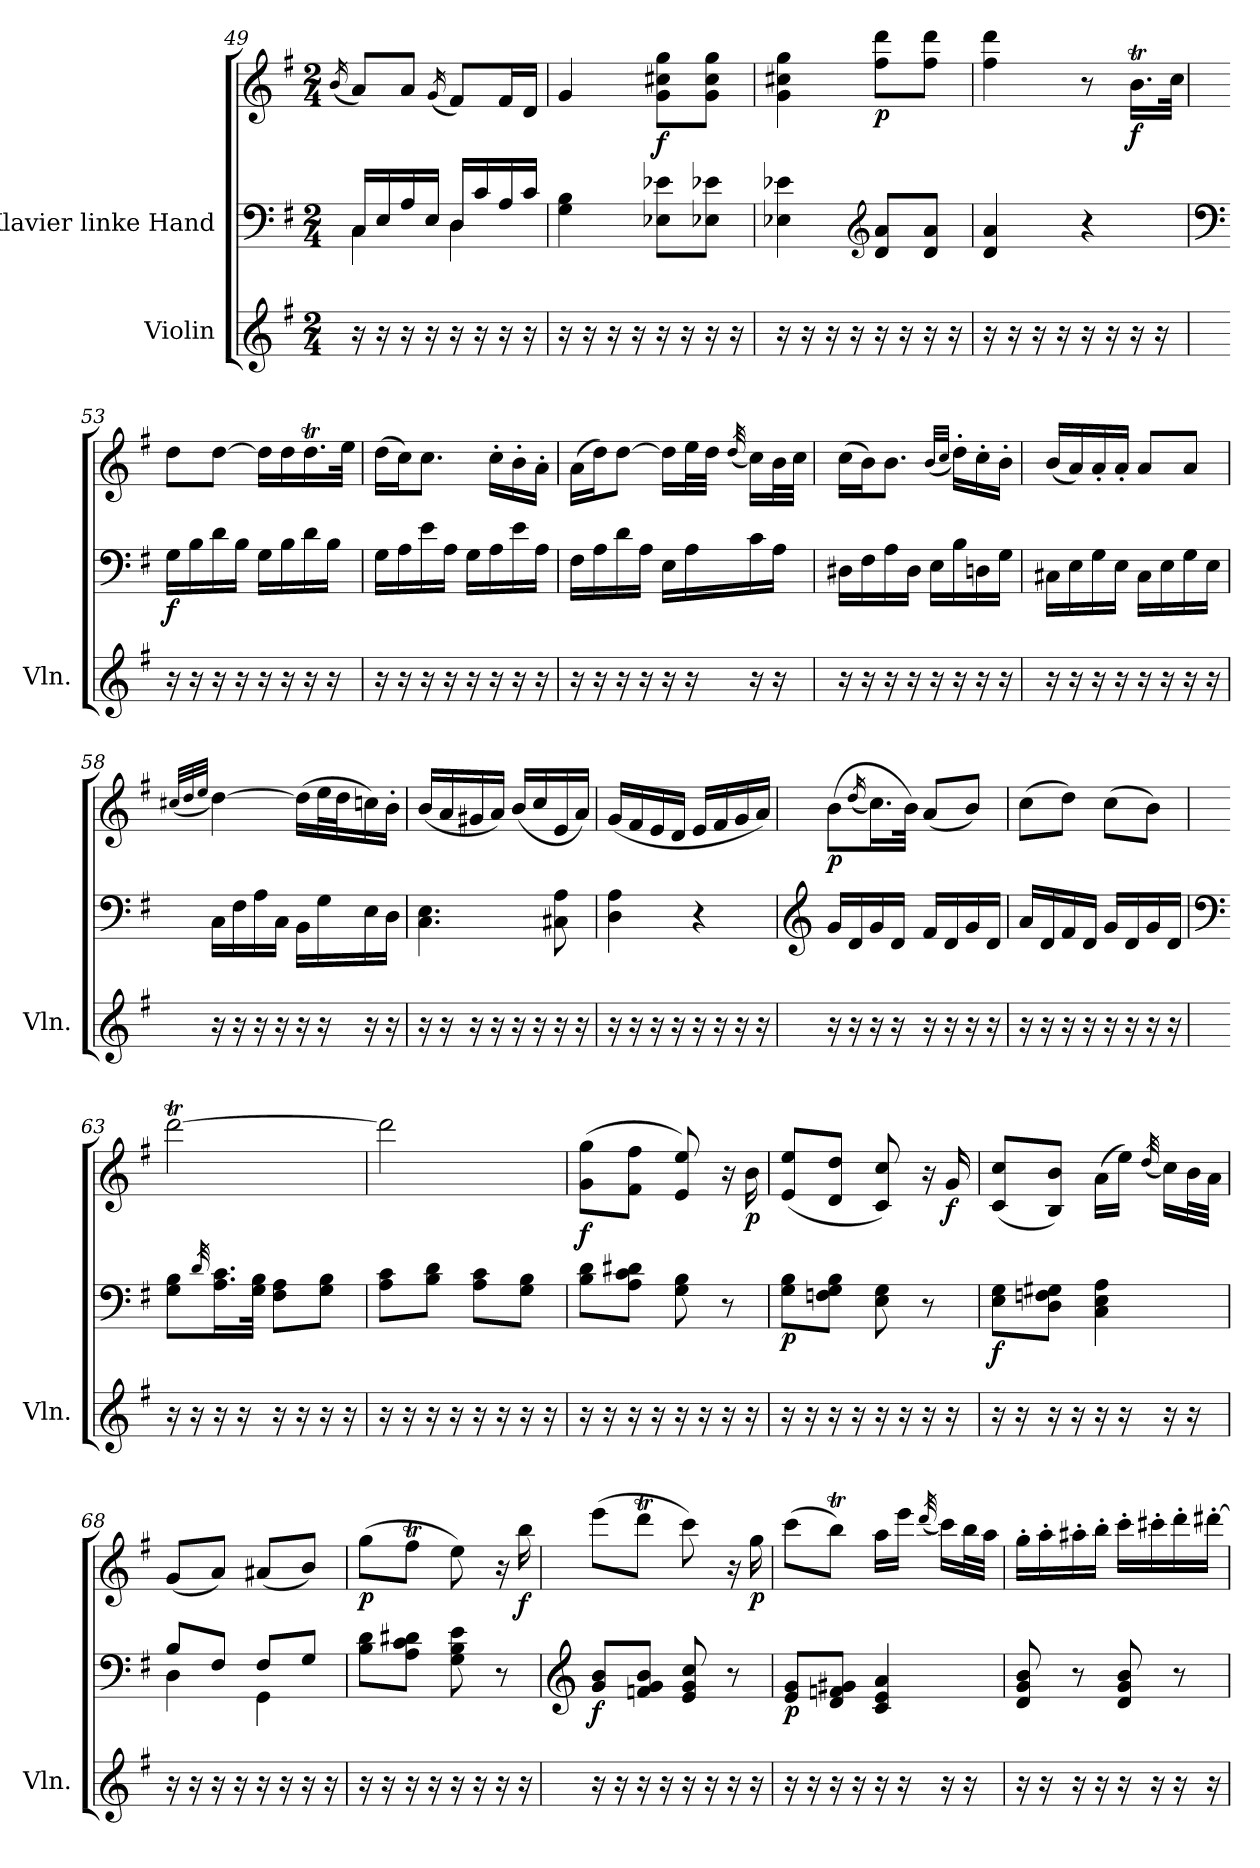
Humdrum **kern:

**kern	**kern	**kern	**dynam
*part2	*part1	*part1	*part1
*staff3	*staff2	*staff1	*staff1/2
*I"Violin	*I"Klavier linke Hand	*	*
*I'Vln.	*	*	*
*clefG2	*clefF4	*clefG2	*
*k[f#]	*k[f#]	*k[f#]	*
*M2/4	*M2/4	*M2/4	*
=49	=49	=49	=49
.	.	(<16qb/	.
*	*^	*	*
16r	16C/LL	4C\	8a/L)	.
16r	16E/	.	.	.
16r	16A/	.	8a/J	.
16r	16E/JJ	.	.	.
.	.	.	(<16qg/	.
16r	16D/LL	4D\	8f#/L)	.
16r	16c/	.	.	.
16r	16A/	.	16f#/L	.
16r	16c/JJ	.	16d/JJ	.
*	*v	*v	*	*
=50	=50	=50	=50
16r	4G\ 4B\	4g/	.
16r	.	.	.
16r	.	.	.
16r	.	.	.
!	!	!	!LO:DY:b
16r	8E-X\ 8e-X\L	8g\ 8cc#X\ 8gg\L	f
16r	.	.	.
16r	8E-X\ 8e-X\J	8g\ 8cc#\ 8gg\J	.
16r	.	.	.
!!LO:PB:g=z
=51	=51	=51	=51
16r	4E-X\ 4e-X\	4g\ 4cc#X\ 4gg\	.
16r	.	.	.
16r	.	.	.
16r	.	.	.
*	*clefG2	*	*
!	!	!	!LO:DY:b
16r	8d/ 8a/L	8ff#\ 8ddd\L	p
16r	.	.	.
16r	8d/ 8a/J	8ff#\ 8ddd\J	.
16r	.	.	.
=52	=52	=52	=52
16r	4d/ 4a/	4ff#\ 4ddd\	.
16r	.	.	.
16r	.	.	.
16r	.	.	.
16r	4r	8r	.
16r	.	.	.
!	!	!	!LO:DY:b
16r	.	16.bt\LL	f
16r	.	.	.
.	.	32cc\JJk	.
!!LO:LB:g=z
=53	=53	=53	=53
*	*clefF4	*	*
!	!	!	!LO:DY:b=2
16r	16G\LL	8dd\L	f
16r	16B\	.	.
16r	16d\	[8dd\J	.
16r	16B\JJ	.	.
16r	16G\LL	16dd\LL]	.
16r	16B\	16dd\	.
16r	16d\	16.ddT\	.
16r	16B\JJ	.	.
.	.	32ee\JJk	.
=54	=54	=54	=54
16r	16G\LL	(>16dd\LL	.
16r	16A\	16cc\J)	.
16r	16e\	8.cc\J	.
16r	16A\JJ	.	.
16r	16G\LL	.	.
16r	16A\	16cc'\LL	.
16r	16e\	16b'\	.
16r	16A\JJ	16a'\JJ	.
=55	=55	=55	=55
16r	16F#\LL	(>16a\LL	.
16r	16A\	16dd\J)	.
16r	16d\	[8dd\J	.
16r	16A\JJ	.	.
16r	16E\LL	16dd\LL]	.
16r	16A\	32ee\L	.
.	.	32dd\JJJ	.
.	.	(<32qdd/	.
16r	16c\	16cc\LL)	.
16r	16A\JJ	32b\L	.
.	.	32cc\JJJ	.
=56	=56	=56	=56
16r	16D#X\LL	(>16cc\LL	.
16r	16F#\	16b\J)	.
16r	16A\	8.b\J	.
16r	16D#\JJ	.	.
16r	16E\LL	.	.
.	.	(<32qb/LLL	.
.	.	32qcc/JJJ	.
16r	16B\	16dd'\LL)	.
16r	16Dn\	16cc'\	.
16r	16G\JJ	16b'\JJ	.
=57	=57	=57	=57
16r	16C#X\LL	(<16b/LL	.
16r	16E\	16a/)	.
16r	16G\	16a'/	.
16r	16E\JJ	16a'/JJ	.
16r	16C#\LL	8a/L	.
16r	16E\	.	.
16r	16G\	8a/J	.
16r	16E\JJ	.	.
!!LO:LB:g=z
=58	=58	=58	=58
.	.	(<32qcc#X/LLL	.
.	.	32qdd/	.
.	.	32qee/JJJ	.
16r	16C\LL	[4dd\)	.
16r	16F#\	.	.
16r	16A\	.	.
16r	16C\JJ	.	.
16r	16BB\LL	(>16dd\LL]	.
16r	16G\	32ee\L	.
.	.	32dd\J	.
16r	16E\	16ccn\)	.
16r	16D\JJ	16b'\JJ	.
=59	=59	=59	=59
16r	4.C\ 4.E\	(<16b/LL	.
16r	.	16a/	.
16r	.	16g#X/	.
16r	.	16a/JJ)	.
16r	.	(<16b/LL	.
16r	.	16cc/	.
16r	8C#X\ 8A\	16e/	.
16r	.	16a/JJ)	.
=60	=60	=60	=60
16r	4D\ 4A\	(<16g/LL	.
16r	.	16f#/	.
16r	.	16e/	.
16r	.	16d/JJ	.
16r	4r	16e/LL	.
16r	.	16f#/	.
16r	.	16g/	.
16r	.	16a/JJ)	.
=61	=61	=61	=61
*	*clefG2	*	*
!	!	!	!LO:DY:b
16r	16g/LL	(>8b\L	p
16r	16d/	.	.
.	.	(<16qdd/	.
16r	16g/	16.cc\L)	.
16r	16d/JJ	.	.
.	.	32b\JJk)	.
16r	16f#/LL	(<8a/L	.
16r	16d/	.	.
16r	16g/	8b/J)	.
16r	16d/JJ	.	.
=62	=62	=62	=62
16r	16a/LL	(>8cc\L	.
16r	16d/	.	.
16r	16f#/	8dd\J)	.
16r	16d/JJ	.	.
16r	16g/LL	(>8cc\L	.
16r	16d/	.	.
16r	16g/	8b\J)	.
16r	16d/JJ	.	.
!!LO:PB:g=z
=63	=63	=63	=63
*	*clefF4	*	*
16r	8G\ 8B\L	[2dddT\	.
16r	.	.	.
.	32qd/	.	.
16r	16.A\ 16.c\L	.	.
16r	.	.	.
.	32G\ 32B\JJk	.	.
16r	8F#\ 8A\L	.	.
16r	.	.	.
16r	8G\ 8B\J	.	.
16r	.	.	.
=64	=64	=64	=64
16r	8A\ 8c\L	2dddTTT\]	.
16r	.	.	.
16r	8B\ 8d\J	.	.
16r	.	.	.
16r	8A\ 8c\L	.	.
16r	.	.	.
16r	8G\ 8B\J	.	.
16r	.	.	.
=65	=65	=65	=65
!	!	!	!LO:DY:a=2
16r	8B\ 8d\L	(>8g\ 8gg\L	f
16r	.	.	.
16r	8A\ 8c\ 8d#X\J	8f#\ 8ff#\J	.
16r	.	.	.
16r	8G\ 8B\	8e/ 8ee/)	.
16r	.	.	.
16r	8r	16r	.
!	!	!	!LO:DY:b
16r	.	16b\	p
=66	=66	=66	=66
!	!	!	!LO:DY:b=2
16r	8G\ 8B\L	(<8e/ 8ee/L	p
16r	.	.	.
16r	8Fn\ 8G\ 8B\J	8d/ 8dd/J	.
16r	.	.	.
16r	8E\ 8G\	8c/ 8cc/)	.
16r	.	.	.
16r	8r	16r	.
!	!	!	!LO:DY:b
16r	.	16g/	f
!!LO:LB:g=z
=67	=67	=67	=67
!	!	!	!LO:DY:b=2
16r	8E\ 8G\L	(<8c/ 8cc/L	f
16r	.	.	.
16r	8D\ 8Fn\ 8G#X\J	8B/ 8b/J)	.
16r	.	.	.
16r	4C\ 4E\ 4A\	(>16a\LL	.
16r	.	16ee\JJ)	.
.	.	(<32qdd/	.
16r	.	16cc\LL)	.
16r	.	32b\L	.
.	.	32a\JJJ	.
=68	=68	=68	=68
*	*^	*	*
16r	8B/L	4D\	(<8g/L	.
16r	.	.	.	.
16r	8F#/J	.	8a/J)	.
16r	.	.	.	.
16r	8F#/L	4GG\	(<8a#X/L	.
16r	.	.	.	.
16r	8G/J	.	8b/J)	.
16r	.	.	.	.
*	*v	*v	*	*
=69	=69	=69	=69
!	!	!	!LO:DY:b
16r	8B\ 8d\L	(>8gg\L	p
16r	.	.	.
16r	8A\ 8c\ 8d#X\J	8ff#t\J	.
16r	.	.	.
16r	8G\ 8B\ 8e\	8ee\)	.
16r	.	.	.
16r	8r	16r	.
!	!	!	!LO:DY:b
16r	.	16bb\	f
=70	=70	=70	=70
*	*clefG2	*	*
!	!	!	!LO:DY:b=2
16r	8g/ 8b/L	(>8eee\L	f
16r	.	.	.
16r	8fn/ 8g/ 8b/J	8dddT\J	.
16r	.	.	.
16r	8e/ 8g/ 8cc/	8ccc\)	.
16r	.	.	.
16r	8r	16r	.
!	!	!	!LO:DY:b
16r	.	16gg\	p
!!LO:LB:g=z
=71	=71	=71	=71
!	!	!	!LO:DY:b=2
16r	8e/ 8g/L	(>8ccc\L	p
16r	.	.	.
16r	8d/ 8fn/ 8g#X/J	8bbt\J)	.
16r	.	.	.
16r	4c/ 4e/ 4a/	16aa\LL	.
16r	.	16eee\JJ	.
.	.	(<32qddd/	.
16r	.	16ccc\LL)	.
16r	.	32bb\L	.
.	.	32aa\JJJ	.
=72	=72	=72	=72
16r	8d/ 8g/ 8b/	16gg'\LL	.
16r	.	16aa'\	.
16r	8r	16aa#X'\	.
16r	.	16bb'\JJ	.
16r	8d/ 8g/ 8b/	16ccc'\LL	.
16r	.	16ccc#X'\	.
16r	8r	16ddd'\	.
16r	.	[16ddd#X'\JJ	.
=	=	=	=
*-	*-	*-	*-
